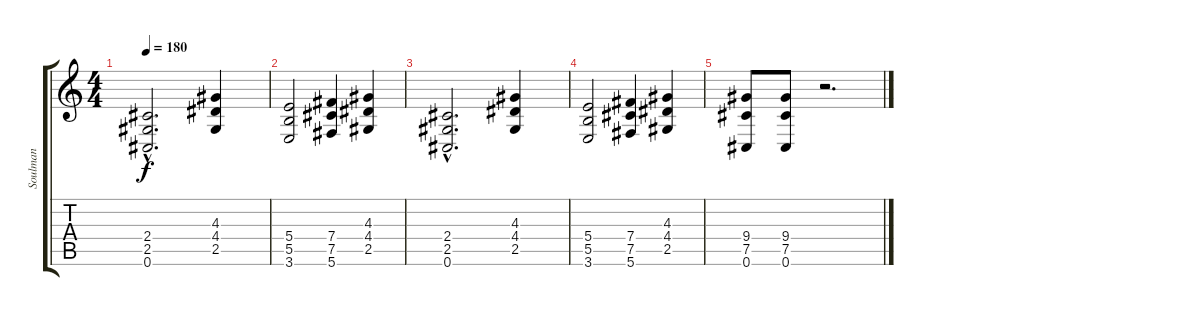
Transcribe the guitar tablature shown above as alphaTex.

\track ("Soulman" "Soulman") {instrument distortionguitar}
\staff {score tabs}
\tuning (Db4 Ab3 E3 B2 Gb2 Db2) {hide}
\ts (4 4)
\tempo 180
\clef g2
\ks c
(2.4{hac} 2.5{hac} 0.6{hac}).2{d dy f instrument distortionguitar} (4.3 4.4 2.5).4 |
(5.4 5.5 3.6).2 (7.4 7.5 5.6).4 (4.3 4.4 2.5).4 |
(2.4{hac} 2.5{hac} 0.6{hac}).2{d instrument distortionguitar} (4.3 4.4 2.5).4 |
(5.4 5.5 3.6).2 (7.4 7.5 5.6).4 (4.3 4.4 2.5).4 |
(9.4 7.5 0.6).8 (9.4 7.5 0.6).8 r.2{d}
